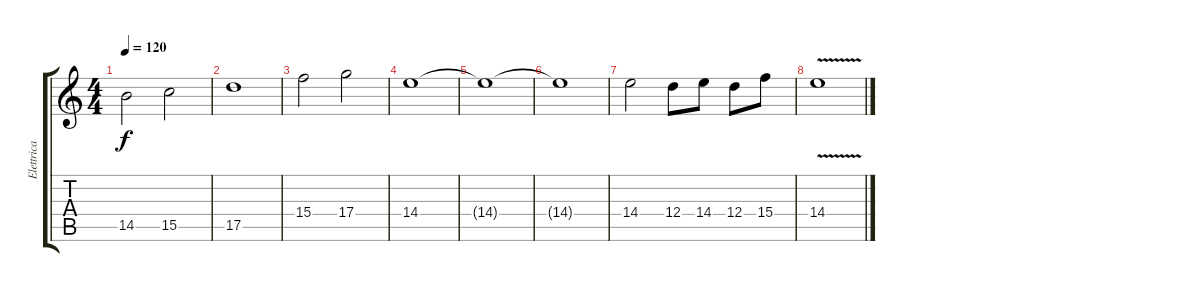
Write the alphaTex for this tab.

\track ("Elettrica 2" "Elettrica ") {instrument overdrivenguitar}
\staff {score tabs}
\tuning (E4 B3 G3 D3 A2 E2) {hide}
\ts (4 4)
\tempo 120
\clef g2
\ks c
14.5.2{dy f} 15.5.2 |
17.5.1 |
15.4.2 17.4.2 |
14.4.1 |
14.4{t}.1 |
14.4{t}.1 |
14.4.2 12.4.8 14.4.8 12.4.8 15.4.8 |
14.4{v}.1
